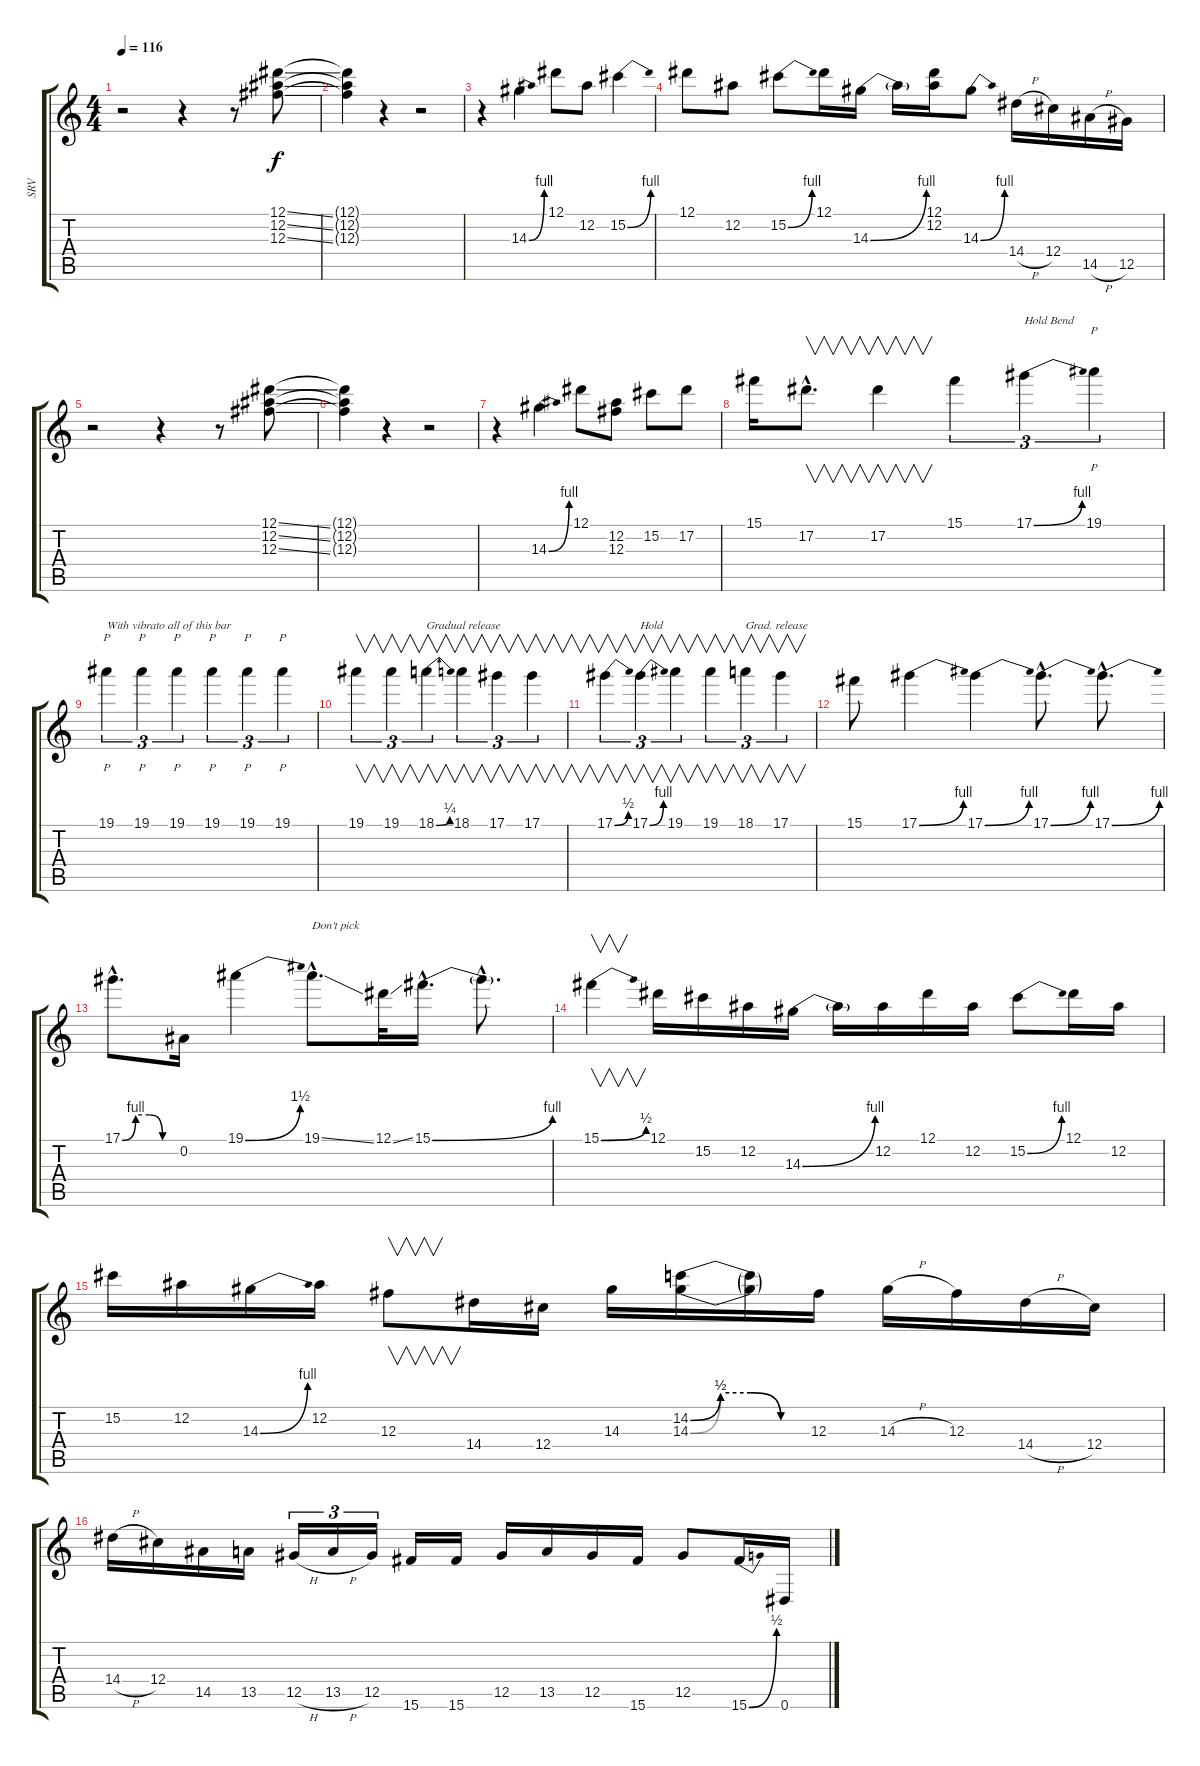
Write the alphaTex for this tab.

\track ("SRV" "SRV") {instrument overdrivenguitar}
\staff {score tabs}
\tuning (Eb4 Bb3 Gb3 Db3 Ab2 Eb2) {hide}
\ts (4 4)
\tempo 116
\clef g2
\ks c
r.2{dy f} r.4 r.8 (12.1{ss} 12.2{ss} 12.3{ss}).8 |
(12.1{t} 12.2{t} 12.3{t}).4 r.4 r.2 |
r.4 14.3{be (bend 0 0 60 4)}.4 12.1.8 12.2.8 15.2{be (bend 0 0 60 4)}.4 |
12.1.8 12.2.8 15.2{be (bend 0 0 60 4)}.8 12.1.16 14.3{be (bend 0 0 60 4)}.16 14.3{t}.16 (12.1 12.2).16 14.3{be (bend 0 0 60 4)}.8 14.4{h}.16 12.4.16 14.5{h}.16 12.5.16 |
r.2 r.4 r.8 (12.1{ss} 12.2{ss} 12.3{ss}).8 |
(12.1{t} 12.2{t} 12.3{t}).4 r.4 r.2 |
r.4 14.3{be (bend 0 0 60 4)}.4 12.1.8 (12.2 12.3).8 15.2.8 17.2.8 |
15.1.16 17.2{hac}.8{v d} 17.2.4{v} 15.1.4{tu (3 2)} 17.1{be (bend 0 0 60 4)}.4{tu (3 2) txt "Hold Bend"} 19.1.4{p tu (3 2)} |
19.1.4{p tu (3 2) txt "With vibrato all of this bar"} 19.1.4{p tu (3 2)} 19.1.4{p tu (3 2)} 19.1.4{p tu (3 2)} 19.1.4{p tu (3 2)} 19.1.4{p tu (3 2)} |
19.1.4{v tu (3 2)} 19.1.4{v tu (3 2)} 18.1{be (bend 0 0 60 1)}.4{v tu (3 2) txt "Gradual release"} 18.1.4{v tu (3 2)} 17.1.4{v tu (3 2)} 17.1.4{v tu (3 2)} |
17.1{be (bend 0 0 60 2)}.4{v tu (3 2)} 17.1{be (bend 0 0 60 4)}.4{v tu (3 2) txt "Hold"} 19.1.4{v tu (3 2)} 19.1.4{v tu (3 2)} 18.1.4{v tu (3 2) txt "Grad. release"} 17.1.4{v tu (3 2)} |
15.1.8 17.1{be (bend 0 0 60 4)}.4 17.1{be (bend 0 0 60 4)}.4 17.1{be (bend 0 0 60 4) hac}.8{d} 17.1{be (bend 0 0 60 4) hac}.8{d} |
17.1{be (custom 0 0 15 4 30 4 45 0 60 0) hac}.8{d} 0.2.16 19.1{be (bend 0 0 60 6)}.4 19.1{ss hac}.8{d txt "Don't pick"} 12.1{ss}.32 15.1{be (bend 0 0 60 4) hac}.16{d} 15.1{hac t}.8{d} |
15.1{be (bend 0 0 60 2)}.4{v} 12.1.16 15.2.16 12.2.16 14.3{be (bend 0 0 60 4)}.16 14.3{t}.16 12.2.16 12.1.16 12.2.16 15.2{be (bend 0 0 60 4)}.8 12.1.16 12.2.16 |
15.2.16 12.2.16 14.3{be (bend 0 0 60 4)}.16 12.2.16 12.3.8{v} 14.4.16 12.4.16 14.3.16 (14.2{be (custom 0 0 15 2 30 2 45 0 60 0)} 14.3{be (custom 0 0 15 2 30 2 45 0 60 0)}).16 (14.2{t} 14.3{t}).16 12.3.16 14.3{h}.16 12.3.16 14.4{h}.16 12.4.16 |
14.4{h}.16 12.4.16 14.5.16 13.5.16 12.5{h}.16{tu (3 2)} 13.5{h}.16{tu (3 2)} 12.5.16{tu (3 2)} 15.6.16 15.6.16 12.5.16 13.5.16 12.5.16 15.6.16 12.5.8 15.6{be (bend 0 0 60 2)}.16 0.6.16
